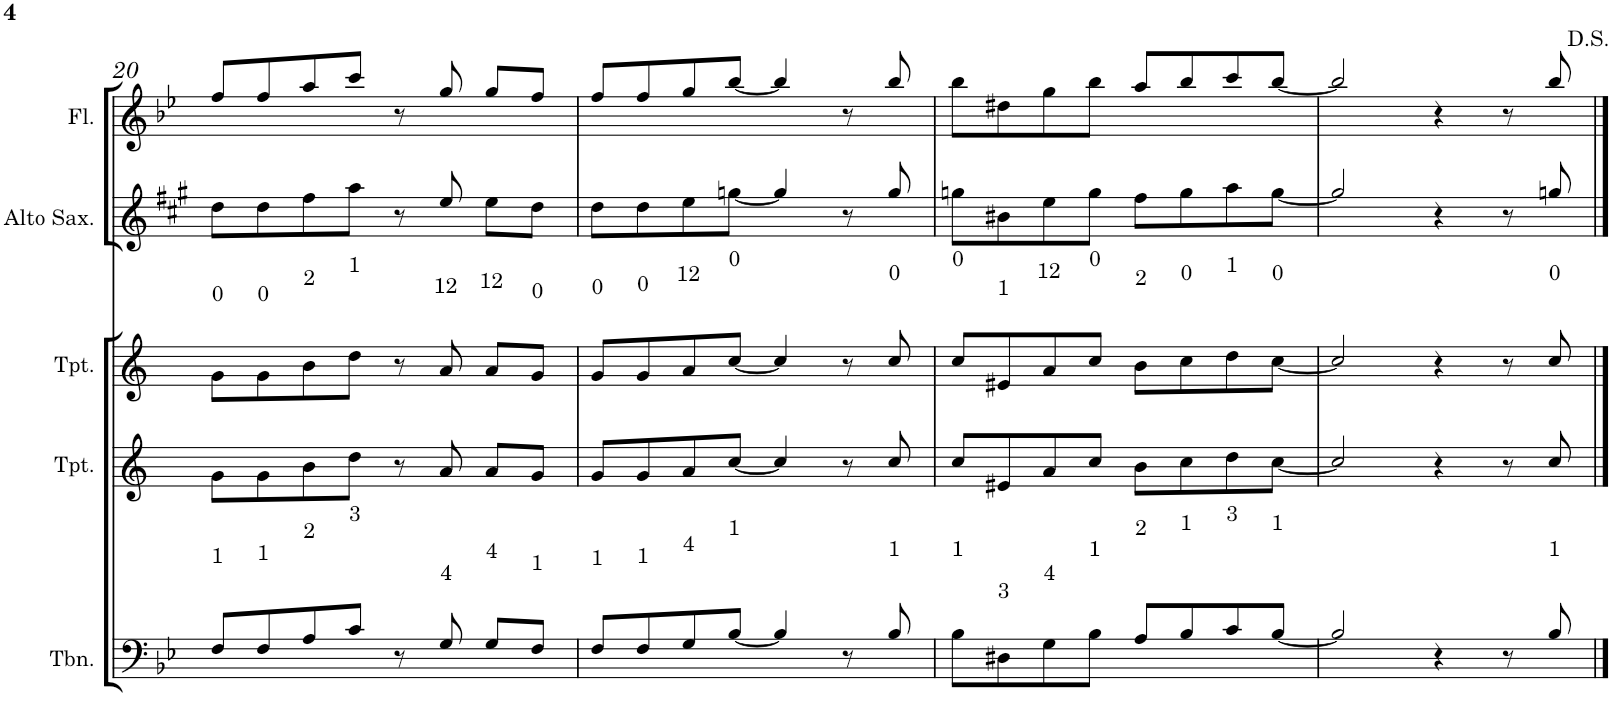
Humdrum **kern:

**kern	**kern	**kern	**kern	**kern
*part5	*part4	*part3	*part2	*part1
*staff5	*staff4	*staff3	*staff2	*staff1
*I"C clavF	*I"Bb	*I"Bb - Pirata	*I"Eb	*I"C clavG
!!LO:PB:g=z
*clefF4	*clefG2	*clefG2	*clefG2	*clefG2
*	*Trd1c2	*Trd1c2	*Trd5c9	*
*k[b-e-]	*k[]	*k[]	*k[f#c#g#]	*k[b-e-]
*M4/4	*M4/4	*M4/4	*M4/4	*M4/4
=20	=20	=20	=20	=20
8F/L	8g\L	8g\L	8dd\L	8ff/L
8F/	8g\	8g\	8dd\	8ff/
8A/	8b\	8b\	8ff#\	8aa/
8c/J	8dd\J	8dd\J	8aa\J	8ccc/J
8r	8r	8r	8r	8r
8G/	8a/	8a/	8ee/	8gg/
8G/L	8a/L	8a/L	8ee\L	8gg/L
8F/J	8g/J	8g/J	8dd\J	8ff/J
=21	=21	=21	=21	=21
8F/L	8g/L	8g/L	8dd\L	8ff/L
8F/	8g/	8g/	8dd\	8ff/
8G/	8a/	8a/	8ee\	8gg/
[<8B-/J	[<8cc/J	[<8cc/J	[<8ggn\J	[<8bb-/J
4B-/]	4cc/]	4cc/]	4gg/]	4bb-/]
8r	8r	8r	8r	8r
8B-/	8cc/	8cc/	8gg/	8bb-/
=22	=22	=22	=22	=22
8B-\L	8cc/L	8cc/L	8ggn\L	8bb-\L
8D#X\	8e#X/	8e#X/	8b#X\	8dd#X\
8G\	8a/	8a/	8ee\	8gg\
8B-\J	8cc/J	8cc/J	8gg\J	8bb-\J
8A/L	8b\L	8b\L	8ff#\L	8aa/L
8B-/	8cc\	8cc\	8gg\	8bb-/
8c/	8dd\	8dd\	8aa\	8ccc/
[<8B-/J	[<8cc\J	[<8cc\J	[<8gg\J	[<8bb-/J
=23	=23	=23	=23	=23
2B-/]	2cc/]	2cc/]	2gg/]	2bb-/]
4r	4r	4r	4r	4r
8r	8r	8r	8r	8r
8B-/	8cc/	8cc/	8ggn/	8bb-/
==	==	==	==	==
*-	*-	*-	*-	*-
